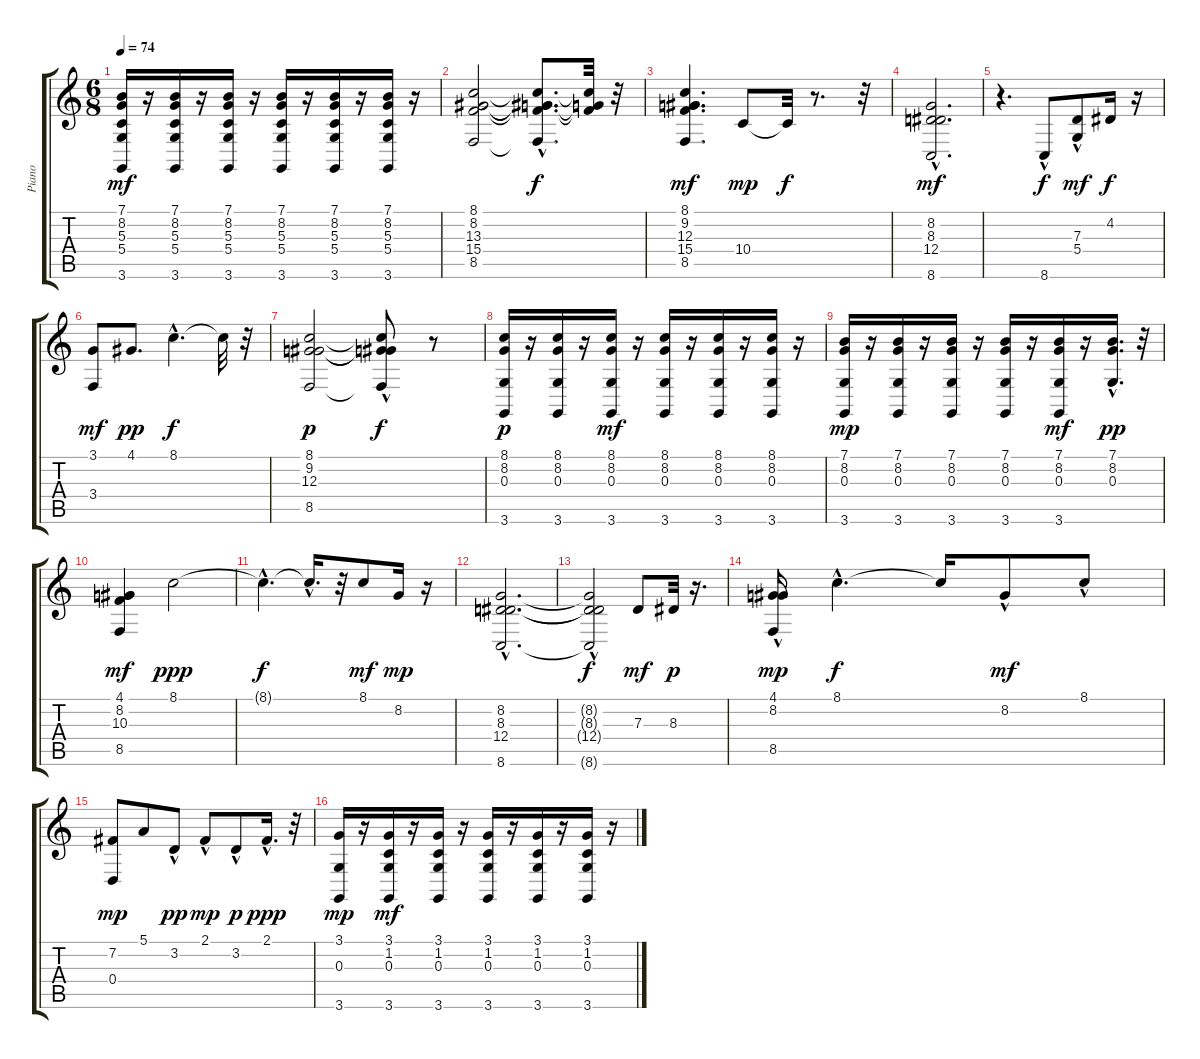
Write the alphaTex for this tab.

\track ("Piano" "Piano") {instrument acousticgrandpiano}
\staff {score tabs}
\tuning (E4 B3 G3 D3 A2 E2) {hide}
\ts (6 8)
\tempo 74
\clef g2
\ks c
(7.1 8.2 5.3 5.4 3.6).16{dy mf} r.16 (7.1 8.2 5.3 5.4 3.6).16 r.16 (7.1 8.2 5.3 5.4 3.6).16 r.16 (7.1 8.2 5.3 5.4 3.6).16 r.16 (7.1 8.2 5.3 5.4 3.6).16 r.16 (7.1 8.2 5.3 5.4 3.6).16 r.16 |
(8.1 8.2 13.3 15.4 8.5).2 (8.1{hac t} 8.2{hac t} 13.3{hac t} 15.4{hac t} 8.5{hac t}).8{d dy f} (8.1{t} 8.2{t} 15.4{t}).32 r.32 |
(8.1 9.2 12.3 15.4 8.5).4{d dy mf} 10.4.8{dy mp} 10.4{t}.32{dy f} r.8{d} r.32 |
(8.2{hac} 8.3{hac} 12.4 8.6).2{d dy mf} |
r.4{d} 8.6{hac}.8{dy f} (7.3{hac} 5.4{hac}).8{dy mf} 4.2.16{dy f} r.16 |
(3.1 3.4).8{dy mf} 4.1.8{d dy pp} 8.1{hac}.4{d dy f} 8.1{t}.32 r.32 |
(8.1 9.2 12.3 8.5).2{dy p} (8.1{t} 9.2{hac t} 12.3{t} 8.5{t}).8{dy f} r.8 |
(8.1 8.2 0.3 3.6).16{dy p} r.16 (8.1 8.2 0.3 3.6).16 r.16 (8.1 8.2 0.3 3.6).16{dy mf} r.16 (8.1 8.2 0.3 3.6).16 r.16 (8.1 8.2 0.3 3.6).16 r.16 (8.1 8.2 0.3 3.6).16 r.16 |
(7.1 8.2 0.3 3.6).16{dy mp} r.16 (7.1 8.2 0.3 3.6).16 r.16 (7.1 8.2 0.3 3.6).16 r.16 (7.1 8.2 0.3 3.6).16 r.16 (7.1 8.2 0.3 3.6).16{dy mf} r.16 (7.1 8.2 0.3{hac}).16{d dy pp} r.32 |
(4.1 8.2 10.3 8.5).4{dy mf} 8.1.2{dy ppp} |
8.1{hac t}.4{d dy f} 8.1{hac t}.16{d} r.32 8.1.8{dy mf} 8.2.16{dy mp} r.16 |
(8.2{hac} 8.3{hac} 12.4{hac} 8.6{hac}).2{d} |
(8.2{t} 8.3{t} 12.4{hac t} 8.6{t}).2{dy f} 7.3.8{dy mf} 8.3.32{dy p} r.16{d} |
(4.1 8.2{hac} 8.5).16{dy mp} 8.1{hac}.4{d dy f} 8.1{t}.16 8.2{hac}.8{dy mf} 8.1{hac}.8 |
(7.2 0.4).8{dy mp} 5.1.8 3.2{hac}.8{dy pp} 2.1{hac}.8{dy mp} 3.2{hac}.8{dy p} 2.1{hac}.16{d dy ppp} r.32 |
(3.1 0.3 3.6).16{dy mp} r.16 (3.1 1.2 0.3 3.6).16{dy mf} r.16 (3.1 1.2 0.3 3.6).16 r.16 (3.1 1.2 0.3 3.6).16 r.16 (3.1 1.2 0.3 3.6).16 r.16 (3.1 1.2 0.3 3.6).16 r.16
